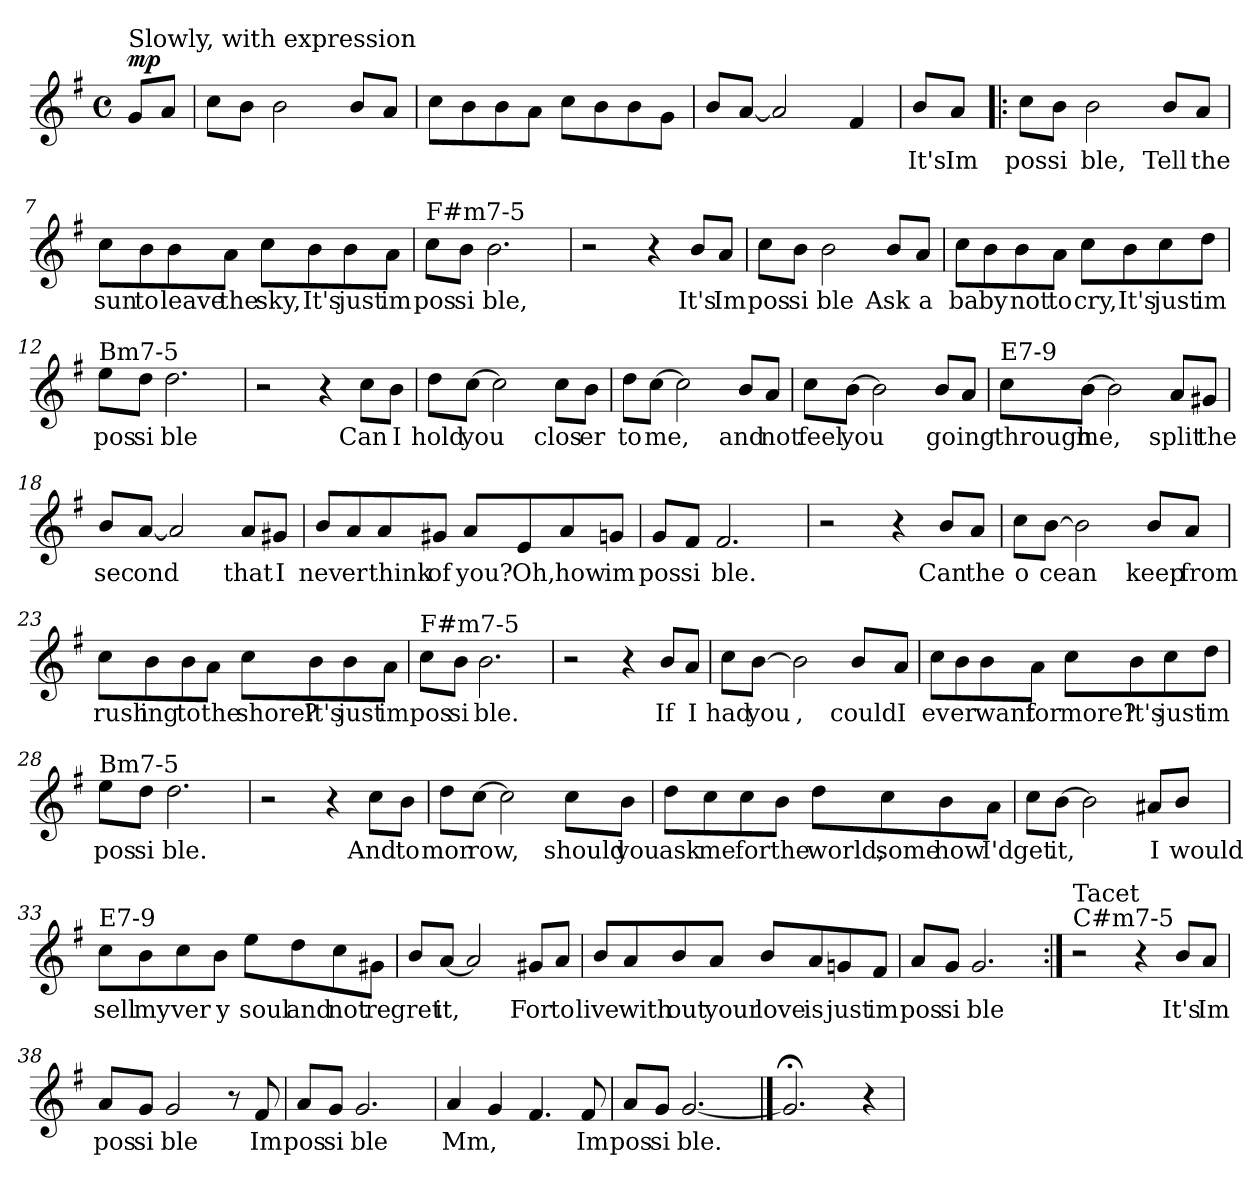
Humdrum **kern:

**kern	**text	**dynam
*part1	*part1	*part1
*staff1	*staff1	*staff1
*k[f#]	*	*
*G:	*	*
*M4/4	*	*
*met(c)	*	*
=1	=1	=1
!LO:TX:a:t=Slowly, with expression	!	!
!	!	!LO:DY:b
8g/L	.	mp
8a/J	.	.
=2	=2	=2
8cc\L	.	.
8b\J	.	.
2b\	.	.
8b/L	.	.
8a/J	.	.
=3	=3	=3
8cc\L	.	.
8b\	.	.
8b\	.	.
8a\J	.	.
8cc\L	.	.
8b\	.	.
8b\	.	.
8g\J	.	.
=4	=4	=4
8b/L	.	.
[8a/J	.	.
2a/]	.	.
4f#/	.	.
=5	=5	=5
8b/L	It's	.
8a/J	Im	.
!!LO:LB:g=z
=6!|:	=6!|:	=6!|:
8cc\L	pos	.
8b\J	si	.
2b\	ble,	.
8b/L	Tell	.
8a/J	the	.
=7	=7	=7
8cc\L	sun	.
8b\	to	.
8b\	leave	.
8a\J	the	.
8cc\L	sky,	.
8b\	It's	.
8b\	just	.
8a\J	im	.
=8	=8	=8
!LO:TX:a:t=F#m7-5	!	!
8cc\L	pos	.
8b\J	si	.
2.b\	ble,	.
=9	=9	=9
2r	.	.
4r	.	.
8b/L	It's	.
8a/J	Im	.
!!LO:LB:g=z
=10	=10	=10
8cc\L	pos	.
8b\J	si	.
2b\	ble	.
8b/L	Ask	.
8a/J	a	.
=11	=11	=11
8cc\L	ba	.
8b\	by	.
8b\	not	.
8a\J	to	.
8cc\L	cry,	.
8b\	It's	.
8cc\	just	.
8dd\J	im	.
=12	=12	=12
!LO:TX:a:t=Bm7-5	!	!
8ee\L	pos	.
8dd\J	si	.
2.dd\	ble	.
=13	=13	=13
2r	.	.
4r	.	.
8cc\L	Can	.
8b\J	I	.
!!LO:LB:g=z
=14	=14	=14
8dd\L	hold	.
[8cc\J	-you	.
2cc\]	.	.
8cc\L	clos	.
8b\J	er	.
=15	=15	=15
8dd\L	to	.
[8cc\J	me,	.
2cc\]	.	.
8b/L	and	.
8a/J	not	.
=16	=16	=16
8cc\L	feel	.
[8b\J	you	.
2b\]	.	.
8b/L	go	.
8a/J	ing	.
=17	=17	=17
!LO:TX:a:t=E7-9	!	!
8cc\L	through	.
[8b\J	me,	.
2b\]	.	.
8a/L	split	.
8g#X/J	the	.
!!LO:LB:g=z
=18	=18	=18
8b/L	sec	.
[8a/J	ond	.
2a/]	.	.
8a/L	that	.
8g#X/J	I	.
=19	=19	=19
8b/L	nev	.
8a/	er	.
8a/	think	.
8g#X/J	of	.
8a/L	you?	.
8e/	Oh,	.
8a/	how	.
8gn/J	im	.
=20	=20	=20
8g/L	pos	.
8f#/J	si	.
2.f#/	ble.	.
=21	=21	=21
2r	.	.
4r	.	.
8b/L	Can	.
8a/J	the	.
!!LO:LB:g=z
=22	=22	=22
8cc\L	o	.
[8b\J	cean	.
2b\]	.	.
8b/L	keep	.
8a/J	from	.
=23	=23	=23
8cc\L	rush	.
8b\	ing	.
8b\	to	.
8a\J	the	.
8cc\L	shore?	.
8b\	It's	.
8b\	just	.
8a\J	im	.
=24	=24	=24
!LO:TX:a:t=F#m7-5	!	!
8cc\L	pos	.
8b\J	si	.
2.b\	ble.	.
=25	=25	=25
2r	.	.
4r	.	.
8b/L	If	.
8a/J	I	.
!!LO:LB:g=z
=26	=26	=26
8cc\L	had	.
[8b\J	you	.
2b\]	,	.
8b/L	could	.
8a/J	I	.
=27	=27	=27
8cc\L	ev	.
8b\	er	.
8b\	want	.
8a\J	for	.
8cc\L	more?	.
8b\	It's	.
8cc\	just	.
8dd\J	im	.
=28	=28	=28
!LO:TX:a:t=Bm7-5	!	!
8ee\L	pos	.
8dd\J	si	.
2.dd\	ble.	.
=29	=29	=29
2r	.	.
4r	.	.
8cc\L	And	.
8b\J	to	.
!!LO:LB:g=z
=30	=30	=30
8dd\L	mor	.
[8cc\J	row,	.
2cc\]	.	.
8cc\L	should	.
8b\J	you	.
=31	=31	=31
8dd\L	ask	.
8cc\	me	.
8cc\	for	.
8b\J	the	.
8dd\L	world,	.
8cc\	some	.
8b\	how	.
8a\J	I'd	.
=32	=32	=32
8cc\L	get	.
[8b\J	it,	.
2b\]	.	.
8a#X/L	I	.
8b/J	would	.
!!LO:PB:g=z
=33	=33	=33
!LO:TX:a:t=E7-9	!	!
8cc\L	sell	.
8b\	my	.
8cc\	ver	.
8b\J	y	.
8ee\L	soul	.
8dd\	and	.
8cc\	not	.
8g#X\J	re	.
=34	=34	=34
8b/L	gret	.
[8a/J	it,	.
2a/]	.	.
8g#X/L	For	.
8a/J	to	.
=35	=35	=35
8b/L	live	.
8a/	with	.
8b/	out	.
8a/J	your	.
8b/L	love	.
8a/	is	.
8gn/	just	.
8f#/J	im	.
!!LO:LB:g=z
=36	=36	=36
8a/L	pos	.
8g/J	si	.
2.g/	ble	.
=37:|!	=37:|!	=37:|!
!LO:TX:a:t=C#m7-5	!	!
!LO:TX:a:t=Tacet	!	!
2r	.	.
4r	.	.
8b/L	It's	.
8a/J	Im	.
=38	=38	=38
8a/L	pos	.
8g/J	si	.
2g/	ble	.
8r	.	.
8f#/	Im	.
=39	=39	=39
8a/L	pos	.
8g/J	si	.
2.g/	ble	.
=40	=40	=40
4a/	Mm,	.
4g/	.	.
4.f#/	.	.
8f#/	Im	.
=41	=41	=41
8a/L	pos	.
8g/J	si	.
[2.g/	ble.	.
!!LO:LB:g=z
==42	==42	==42
2.g;/]	.	.
4r	.	.
=	=	=
*-	*-	*-
